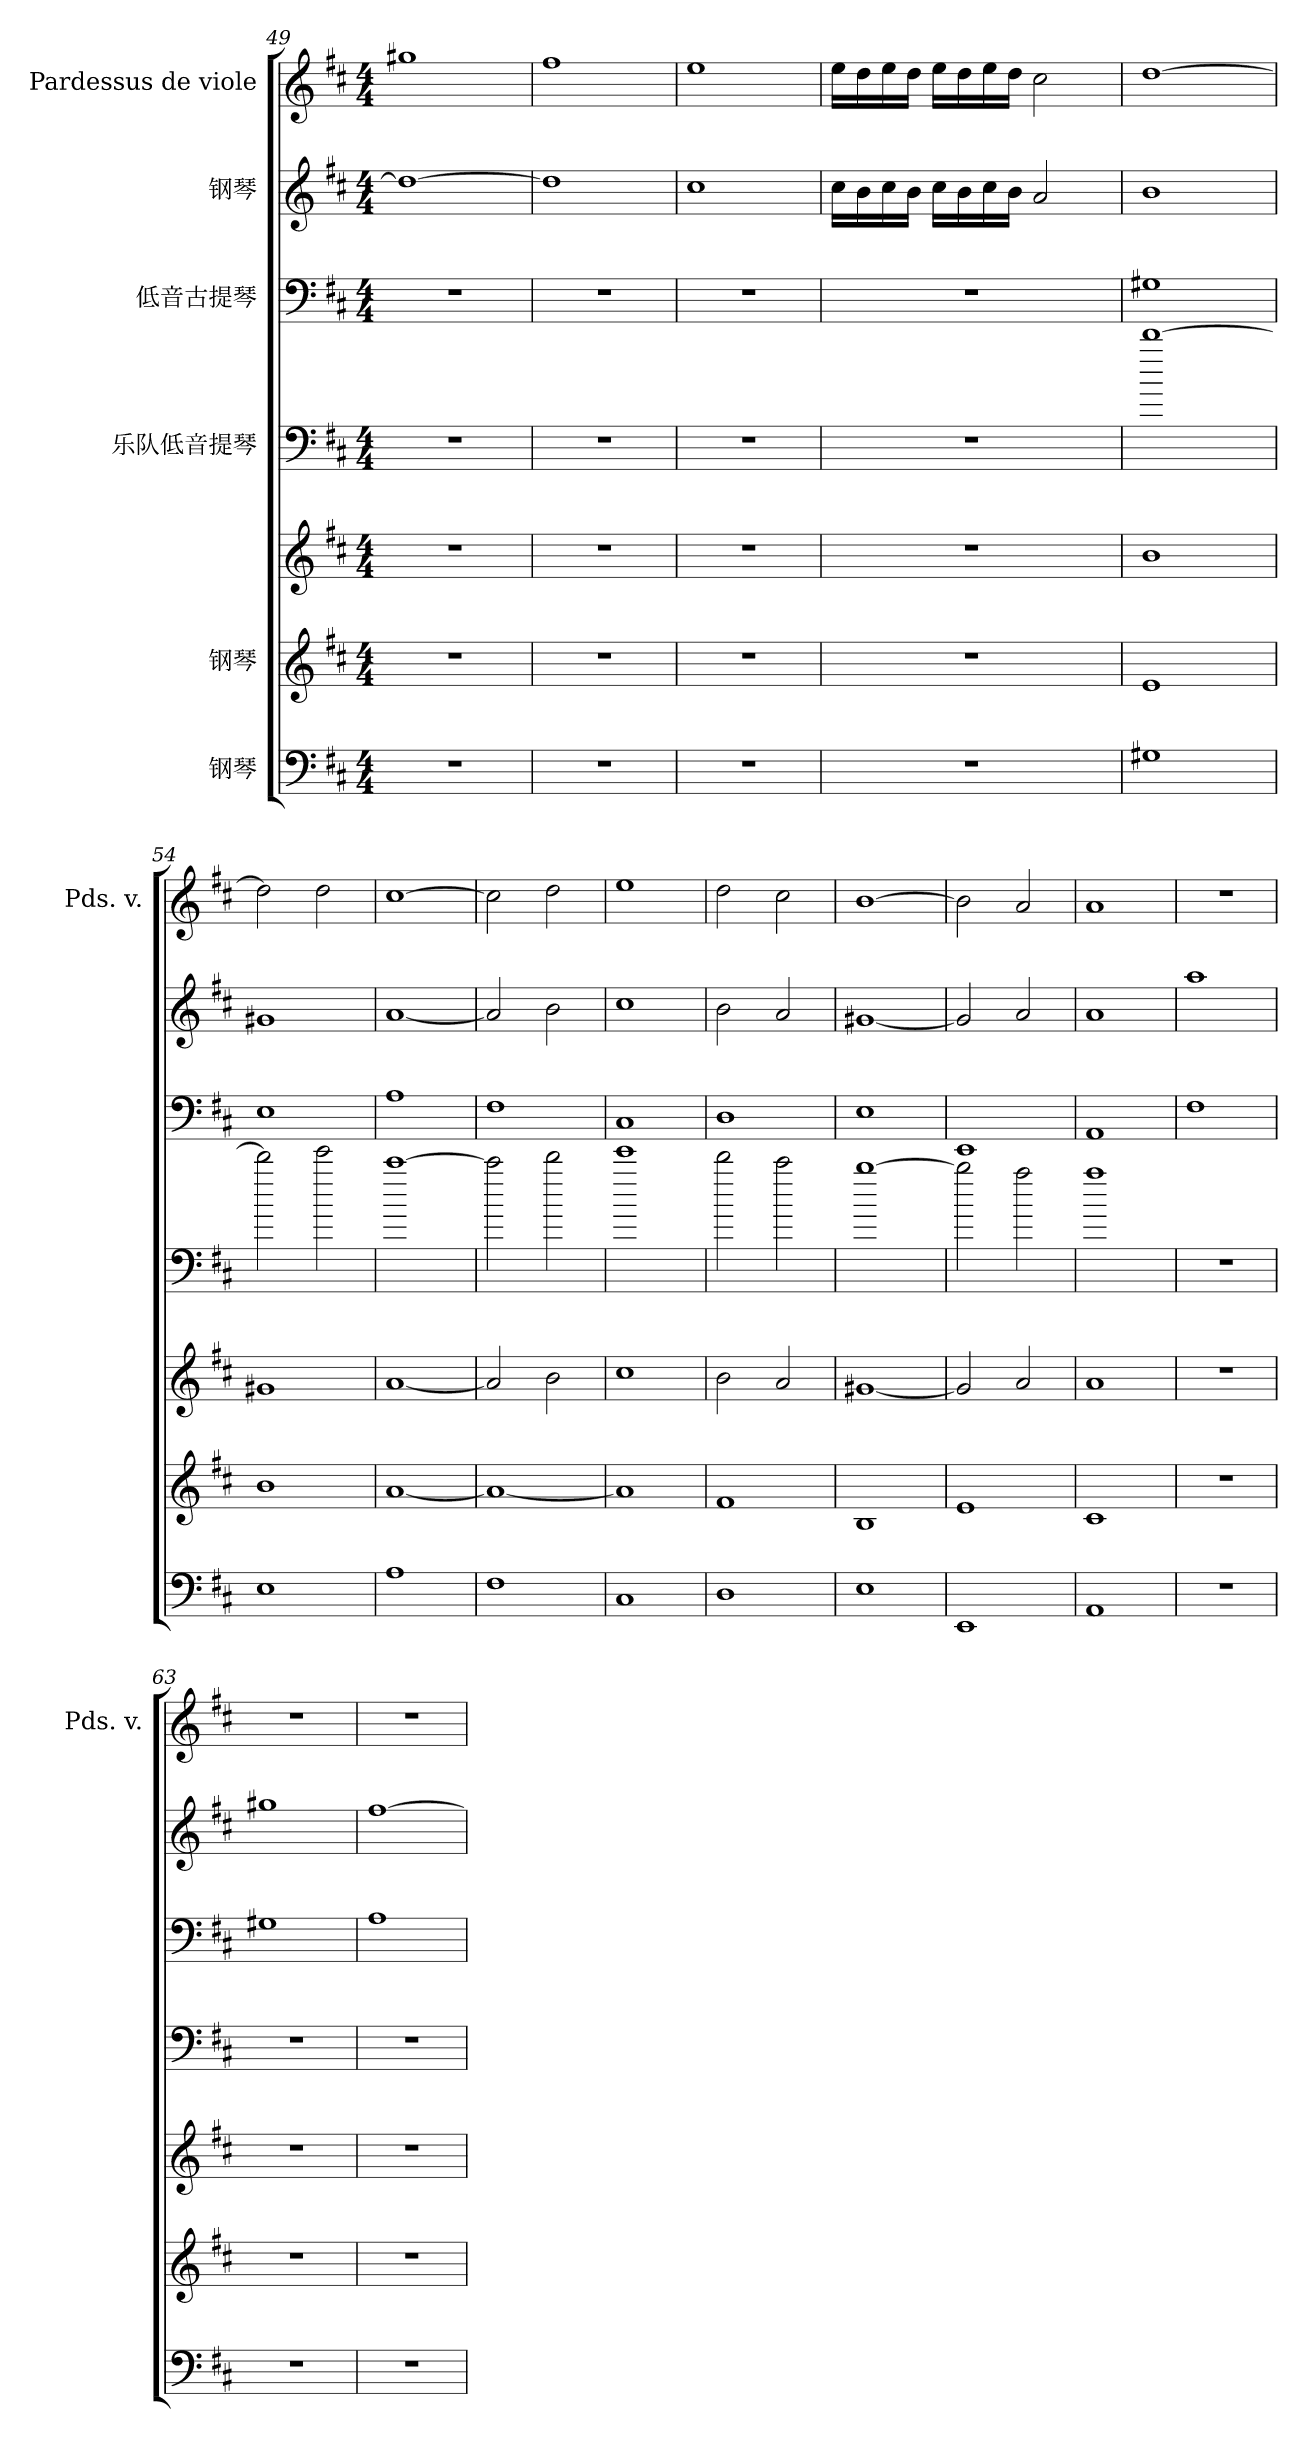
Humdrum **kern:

**kern	**kern	**kern	**kern	**kern	**kern	**kern
*part6	*part5	*part5	*part4	*part3	*part2	*part1
*staff7	*staff6	*staff5	*staff4	*staff3	*staff2	*staff1
*I"钢琴	*I"钢琴	*	*I"乐队低音提琴	*I"低音古提琴	*I"钢琴	*I"Pardessus de viole
*	*	*	*	*	*	*I'Pds. v.
*clefF4	*clefG2	*clefG2	*clefF4	*clefF4	*clefG2	*clefG2
*	*	*	*ITrd7c12	*	*	*
*k[f#c#]	*k[f#c#]	*k[f#c#]	*k[f#c#]	*k[f#c#]	*k[f#c#]	*k[f#c#]
*M4/4	*M4/4	*M4/4	*M4/4	*M4/4	*M4/4	*M4/4
=49	=49	=49	=49	=49	=49	=49
1r	1r	1r	1r	1r	1dd_	1gg#X
=50	=50	=50	=50	=50	=50	=50
1r	1r	1r	1r	1r	1dd]	1ff#
=51	=51	=51	=51	=51	=51	=51
1r	1r	1r	1r	1r	1cc#	1ee
=52	=52	=52	=52	=52	=52	=52
1r	1r	1r	1r	1r	16cc#\LL	16ee\LL
.	.	.	.	.	16b\	16dd\
.	.	.	.	.	16cc#\	16ee\
.	.	.	.	.	16b\JJ	16dd\JJ
.	.	.	.	.	16cc#\LL	16ee\LL
.	.	.	.	.	16b\	16dd\
.	.	.	.	.	16cc#\	16ee\
.	.	.	.	.	16b\JJ	16dd\JJ
.	.	.	.	.	2a/	2cc#\
=53	=53	=53	=53	=53	=53	=53
1G#X	1e	1b	[1dd	1G#X	1b	[1dd
=54	=54	=54	=54	=54	=54	=54
1E	1b	1g#X	2dd\]	1E	1g#X	2dd\]
.	.	.	2ee\	.	.	2dd\
!!LO:PB:g=z
=55	=55	=55	=55	=55	=55	=55
1A	[1a	[1a	[1cc#	1A	[1a	[1cc#
=56	=56	=56	=56	=56	=56	=56
1F#	1a_	2a/]	2cc#\]	1F#	2a/]	2cc#\]
.	.	2b\	2dd\	.	2b\	2dd\
=57	=57	=57	=57	=57	=57	=57
1C#	1a]	1cc#	1ee	1C#	1cc#	1ee
=58	=58	=58	=58	=58	=58	=58
1D	1f#	2b\	2dd\	1D	2b\	2dd\
.	.	2a/	2cc#\	.	2a/	2cc#\
=59	=59	=59	=59	=59	=59	=59
1E	1B	[1g#X	[1b	1E	[1g#X	[1b
=60	=60	=60	=60	=60	=60	=60
1EE	1e	2g#/]	2b\]	1EE	2g#/]	2b\]
.	.	2a/	2a\	.	2a/	2a/
=61	=61	=61	=61	=61	=61	=61
1AA	1c#	1a	1a	1AA	1a	1a
=62	=62	=62	=62	=62	=62	=62
1r	1r	1r	1r	1F#	1aa	1r
=63	=63	=63	=63	=63	=63	=63
1r	1r	1r	1r	1G#X	1gg#X	1r
=64	=64	=64	=64	=64	=64	=64
1r	1r	1r	1r	1A	[1ff#	1r
=	=	=	=	=	=	=
*-	*-	*-	*-	*-	*-	*-
